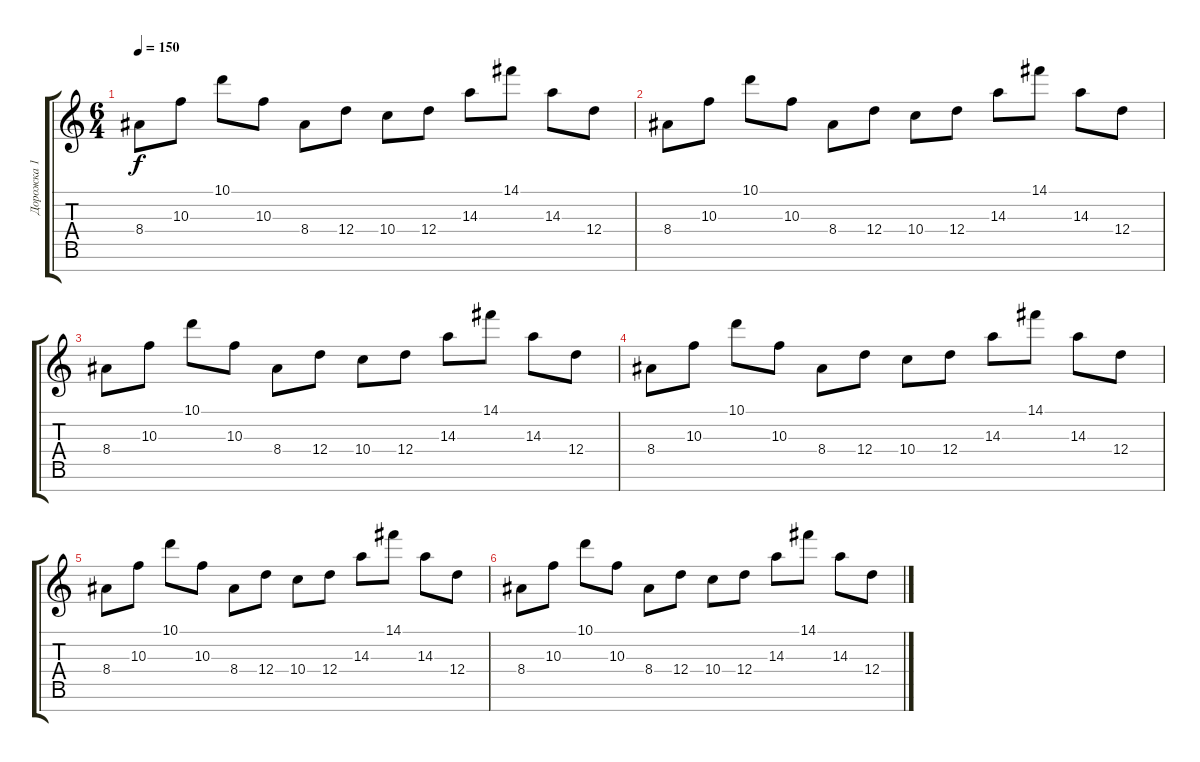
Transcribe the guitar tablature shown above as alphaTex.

\track ("Дорожка 1" "Дорожка 1") {instrument acousticguitarsteel}
\staff {score tabs}
\tuning (E4 B3 G3 D3 A2 E2 B1) {hide}
\ts (6 4)
\tempo 150
\clef g2
\ks c
8.4.8{dy f volume 12} 10.3.8 10.1.8 10.3.8 8.4.8 12.4.8 10.4.8 12.4.8 14.3.8 14.1.8 14.3.8 12.4.8 |
8.4.8 10.3.8 10.1.8 10.3.8 8.4.8 12.4.8 10.4.8 12.4.8 14.3.8 14.1.8 14.3.8 12.4.8 |
8.4.8 10.3.8 10.1.8 10.3.8 8.4.8 12.4.8 10.4.8 12.4.8 14.3.8{volume 6} 14.1.8 14.3.8 12.4.8 |
8.4.8 10.3.8 10.1.8 10.3.8 8.4.8 12.4.8 10.4.8 12.4.8 14.3.8 14.1.8 14.3.8 12.4.8 |
8.4.8 10.3.8 10.1.8 10.3.8 8.4.8 12.4.8 10.4.8 12.4.8 14.3.8 14.1.8 14.3.8 12.4.8 |
8.4.8{volume 0} 10.3.8 10.1.8 10.3.8 8.4.8 12.4.8 10.4.8 12.4.8 14.3.8 14.1.8 14.3.8 12.4.8
